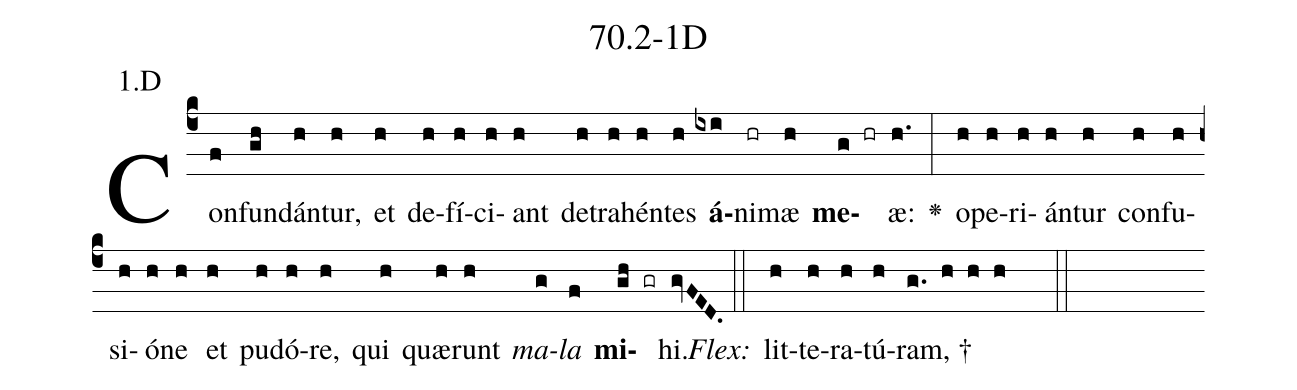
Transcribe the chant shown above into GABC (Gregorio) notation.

name: 70.2-1D;
annotation: 1.D;
%%
(c4)Con(f)fun(gh)dán(h)tur,(h) et(h) de(h)fí(h)ci(h)ant(h) de(h)tra(h)hén(h)tes(h) <b>á</b>(ixi)ni(hr)mæ(h) <b>me</b>(g hr)æ:(h.) <v>\greheightstar</v>(:) o(h)pe(h)ri(h)án(h)tur(h) con(h)fu(h)si(h)ó(h)ne(h) et(h) pu(h)dó(h)re,(h) qui(h) quæ(h)runt(h) <i>ma</i>(g)<i>la</i>(f) <b>mi</b>(gh gr)hi.(gvFED.) (::)
<i>Flex:</i>()  lit(h)te(h)ra(h)tú(h)ram, †(g. h h h  ::)

%E(h) u(h) o(g) u(f) a(gh) e.(gvFED.) (::)
